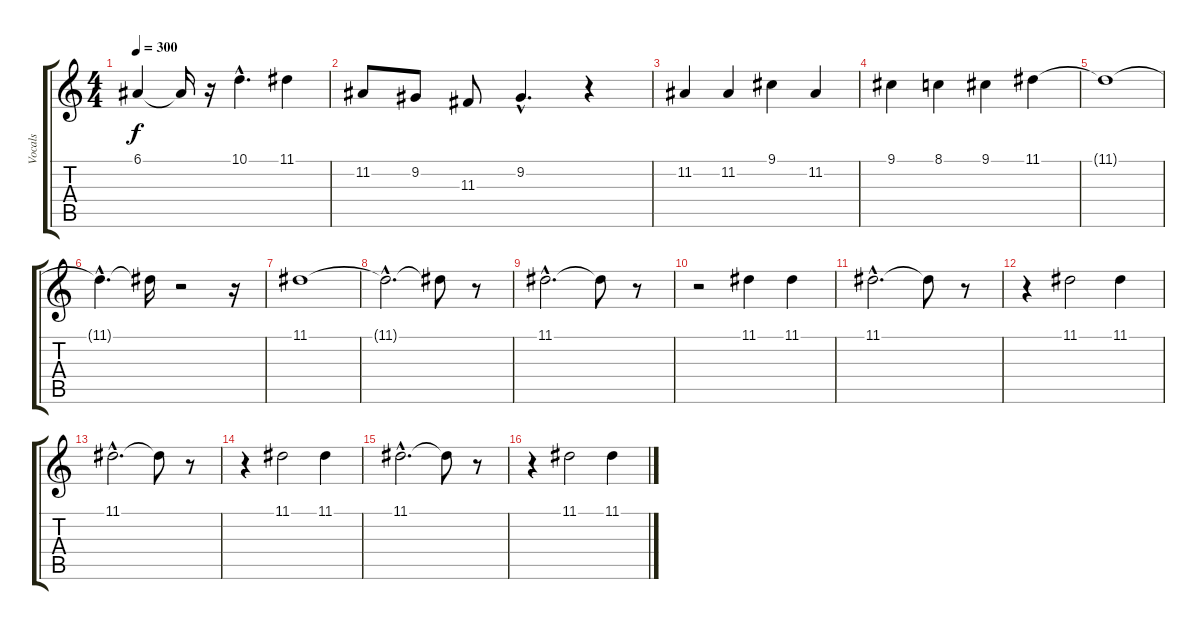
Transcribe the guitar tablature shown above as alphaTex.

\track ("Vocals" "Vocals") {instrument lead6voice}
\staff {score tabs}
\tuning (E4 B3 G3 D3 A2 E2) {hide}
\ts (4 4)
\tempo 300
\clef g2
\ks c
6.1.4{dy f} 6.1{t}.16 r.16 10.1{hac}.4{d} 11.1.4 |
11.2.8 9.2.8 11.3.8 9.2{hac}.4{d} r.4 |
11.2.4 11.2.4 9.1.4 11.2.4 |
9.1.4 8.1.4 9.1.4 11.1.4 |
11.1{t}.1 |
11.1{hac t}.4{d} 11.1{t}.16 r.2 r.16 |
11.1.1 |
11.1{hac t}.2{d} 11.1{t}.8 r.8 |
11.1{hac}.2{d} 11.1{t}.8 r.8 |
r.2 11.1.4 11.1.4 |
11.1{hac}.2{d} 11.1{t}.8 r.8 |
r.4 11.1.2 11.1.4 |
11.1{hac}.2{d} 11.1{t}.8 r.8 |
r.4 11.1.2 11.1.4 |
11.1{hac}.2{d} 11.1{t}.8 r.8 |
r.4 11.1.2 11.1.4
